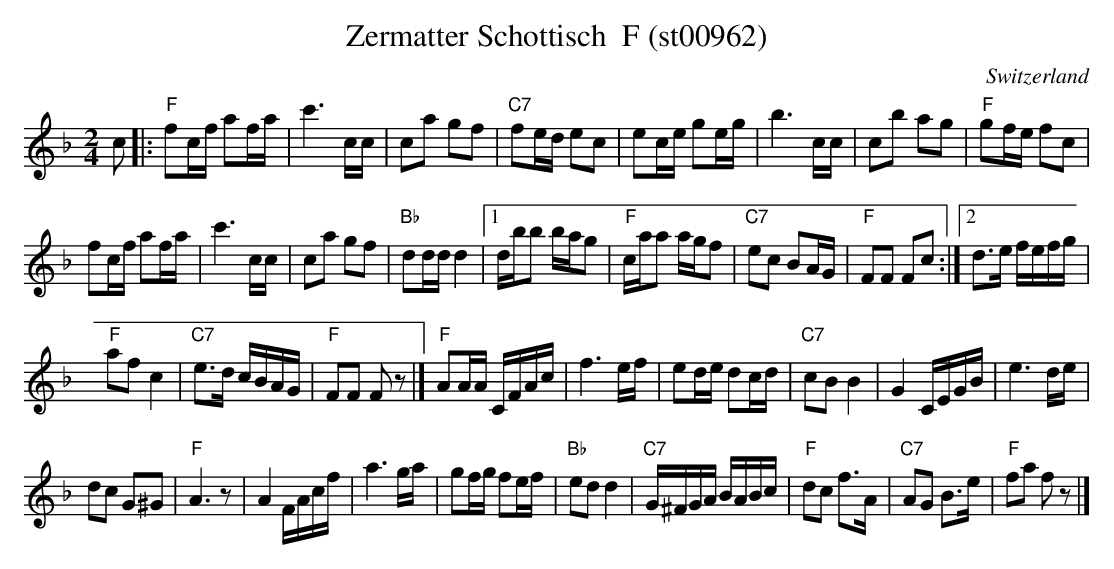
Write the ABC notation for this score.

X:1
T: Zermatter Schottisch  F (st00962)
O:Switzerland
M:2/4
L:1/8
K:F major
c |: "F"fc/f/ af/a/ | c'3c/c/ | ca gf | "C7"fe/d/ ec | ec/e/ ge/g/ | b3c/c/ | cb ag | "F"gf/e/ fc |
fc/f/ af/a/ | c'3c/c/ | ca gf | "Bb"dd/d/d2 |1 d/b/b b/a/g | "F"c/a/a a/g/f | "C7"ec BA/G/ | "F"FF Fc :|2 d>e f/e/f/g/ |
"F"afc2 | "C7"e>d c/B/A/G/ | "F"FF Fz |] "F"AA/A/ C/F/A/c/ | f3e/f/ | ed/e/ dc/d/ | "C7"cBB2 | G2C/E/G/B/ | e3d/e/ |
dc G^G | "F"A3z | A2 F/A/c/f/ | a3g/a/ | gf/g/ fe/f/ | "Bb"edd2 | "C7"G/^F/G/A/ B/A/B/c/ | "F"dc f>A | "C7"AG B>e | "F"fa fz |]
